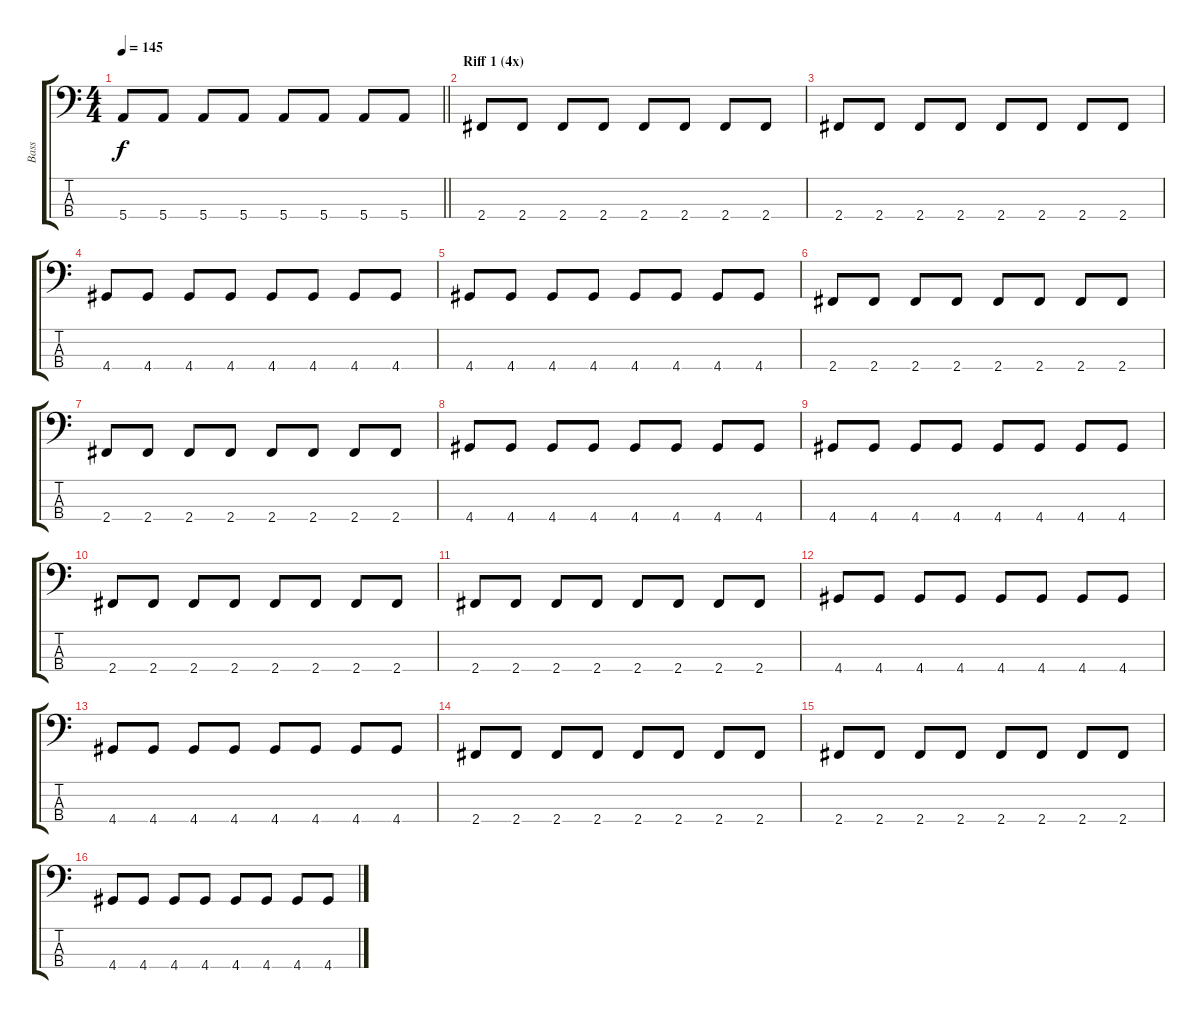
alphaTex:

\track ("Bass" "Bass") {instrument electricbassfinger}
\staff {score tabs}
\tuning (G2 D2 A1 E1) {hide}
\ts (4 4)
\tempo 145
\clef f4
\barLineRight lightlight
\ks c
5.4.8{dy f} 5.4.8 5.4.8 5.4.8 5.4.8 5.4.8 5.4.8 5.4.8 |
\section ("" "Riff 1 (4x)")
2.4.8 2.4.8 2.4.8 2.4.8 2.4.8 2.4.8 2.4.8 2.4.8 |
2.4.8 2.4.8 2.4.8 2.4.8 2.4.8 2.4.8 2.4.8 2.4.8 |
4.4.8 4.4.8 4.4.8 4.4.8 4.4.8 4.4.8 4.4.8 4.4.8 |
4.4.8 4.4.8 4.4.8 4.4.8 4.4.8 4.4.8 4.4.8 4.4.8 |
2.4.8 2.4.8 2.4.8 2.4.8 2.4.8 2.4.8 2.4.8 2.4.8 |
2.4.8 2.4.8 2.4.8 2.4.8 2.4.8 2.4.8 2.4.8 2.4.8 |
4.4.8 4.4.8 4.4.8 4.4.8 4.4.8 4.4.8 4.4.8 4.4.8 |
4.4.8 4.4.8 4.4.8 4.4.8 4.4.8 4.4.8 4.4.8 4.4.8 |
2.4.8 2.4.8 2.4.8 2.4.8 2.4.8 2.4.8 2.4.8 2.4.8 |
2.4.8 2.4.8 2.4.8 2.4.8 2.4.8 2.4.8 2.4.8 2.4.8 |
4.4.8 4.4.8 4.4.8 4.4.8 4.4.8 4.4.8 4.4.8 4.4.8 |
4.4.8 4.4.8 4.4.8 4.4.8 4.4.8 4.4.8 4.4.8 4.4.8 |
2.4.8 2.4.8 2.4.8 2.4.8 2.4.8 2.4.8 2.4.8 2.4.8 |
2.4.8 2.4.8 2.4.8 2.4.8 2.4.8 2.4.8 2.4.8 2.4.8 |
4.4.8 4.4.8 4.4.8 4.4.8 4.4.8 4.4.8 4.4.8 4.4.8
